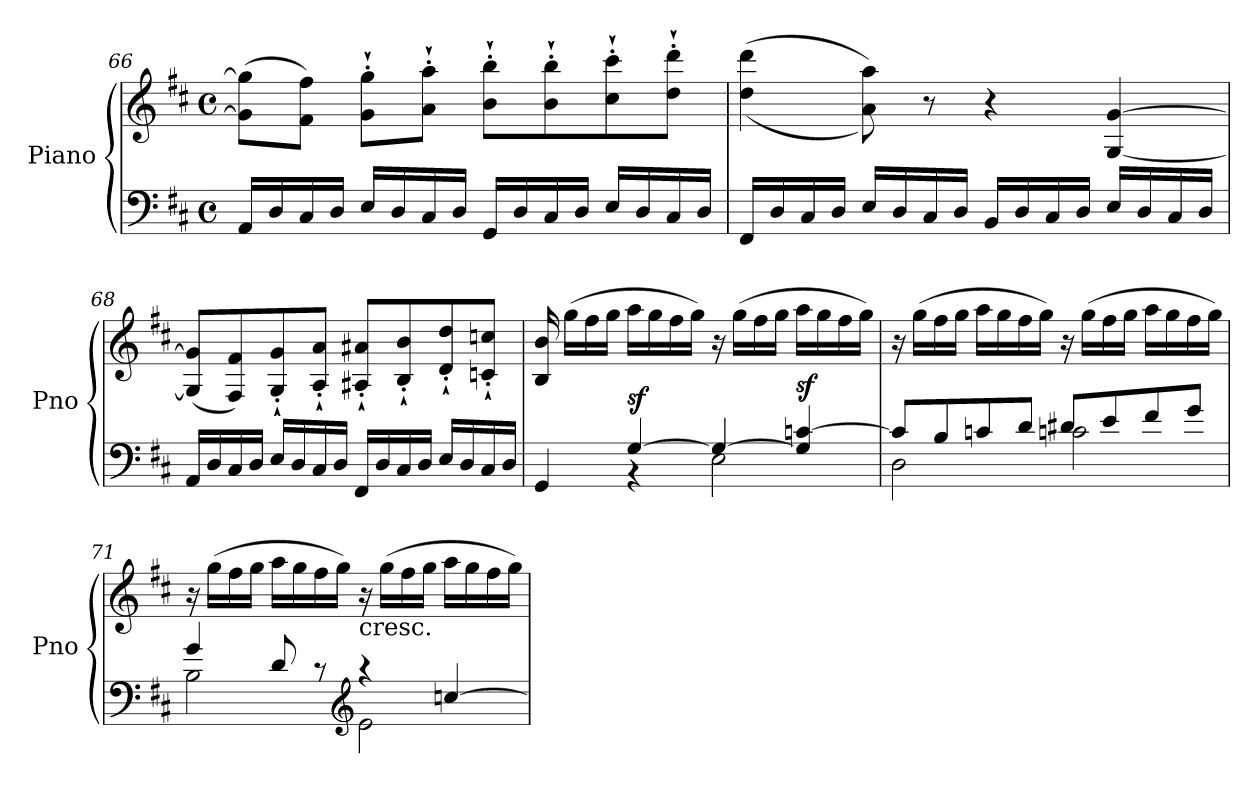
**kern	**kern	**dynam
*part1	*part1	*part1
*staff2	*staff1	*staff1/2
*I"Piano	*	*
*I'Pno	*	*
*clefF4	*clefG2	*
*k[f#c#]	*k[f#c#]	*
*D:	*D:	*
*M4/4	*M4/4	*
*met(c)	*met(c)	*
=66	=66	=66
16AA/LL	(8g\] 8gg\]L	.
16D/	.	.
16C#/	8f#\ 8ff#\J)	.
16D/JJ	.	.
16E/LL	8g\`' 8gg\`'L	.
16D/	.	.
16C#/	8a\`' 8aa\`'J	.
16D/JJ	.	.
16GG/LL	8b\`' 8bb\`'L	.
16D/	.	.
16C#/	8b\`' 8bb\`'	.
16D/JJ	.	.
16E/LL	8cc#\`' 8ccc#\`'	.
16D/	.	.
16C#/	8dd\`' 8ddd\`'J	.
16D/JJ	.	.
=67	=67	=67
16FF#/LL	((4dd\ 4ddd\	.
16D/	.	.
16C#/	.	.
16D/JJ	.	.
16E/LL	8a\ 8aa\))	.
16D/	.	.
16C#/	8r	.
16D/JJ	.	.
16BB/LL	4r	.
16D/	.	.
16C#/	.	.
16D/JJ	.	.
16E/LL	[4G/ [4g/	.
16D/	.	.
16C#/	.	.
16D/JJ	.	.
!!LO:LB:g=z
=68	=68	=68
16AA/LL	(8G/] 8g/]L	.
16D/	.	.
16C#/	8F#/ 8f#/)	.
16D/JJ	.	.
16E/LL	8G/`' 8g/`'	.
16D/	.	.
16C#/	8A/`' 8a/`'J	.
16D/JJ	.	.
16FF#/LL	8A#X/`' 8a#X/`'L	.
16D/	.	.
16C#/	8B/`' 8b/`'	.
16D/JJ	.	.
16E/LL	8d/`' 8dd/`'	.
16D/	.	.
16C#/	8cn/`' 8ccn/`'J	.
16D/JJ	.	.
=69	=69	=69
*^	*	*
4GG/	4ryy	16B/ 16b/	.
.	.	(16gg\LL	.
.	.	16ff#\	.
.	.	16gg\JJ	.
!	!	!	!LO:DY:a=2
[4G/	4rBB	16aa\LL	sf
.	.	16gg\	.
.	.	16ff#\	.
.	.	16gg\JJ)	.
4G/_	2E\	16r	.
.	.	(16gg\LL	.
.	.	16ff#\	.
.	.	16gg\JJ	.
!	!	!	!LO:DY:a=2
4G/] [4cn/	.	16aa\LL	sf
.	.	16gg\	.
.	.	16ff#\	.
.	.	16gg\JJ)	.
=70	=70	=70	=70
8c/L]	2D\	16r	.
.	.	(16gg\LL	.
8B/	.	16ff#\	.
.	.	16gg\JJ	.
8cn/	.	16aa\LL	.
.	.	16gg\	.
8d/J	.	16ff#\	.
.	.	16gg\JJ)	.
8d#X/L	2cn\	16r	.
.	.	(16gg\LL	.
8e/	.	16ff#\	.
.	.	16gg\JJ	.
8f#/	.	16aa\LL	.
.	.	16gg\	.
8g/J	.	16ff#\	.
.	.	16gg\JJ)	.
!!LO:LB:g=z
=71	=71	=71	=71
4g/	2B\	16r	.
.	.	(16gg\LL	.
.	.	16ff#\	.
.	.	16gg\JJ	.
8d/	.	16aa\LL	.
.	.	16gg\	.
8rc	.	16ff#\	.
.	.	16gg\JJ)	.
*clefG2	*	*	*
!	!	!LO:TX:b:t=cresc.	!
4raa	2e\	16r	.
.	.	(16gg\LL	.
.	.	16ff#\	.
.	.	16gg\JJ	.
[4ccn/	.	16aa\LL	.
.	.	16gg\	.
.	.	16ff#\	.
.	.	16gg\JJ)	.
*v	*v	*	*
=	=	=
*-	*-	*-
